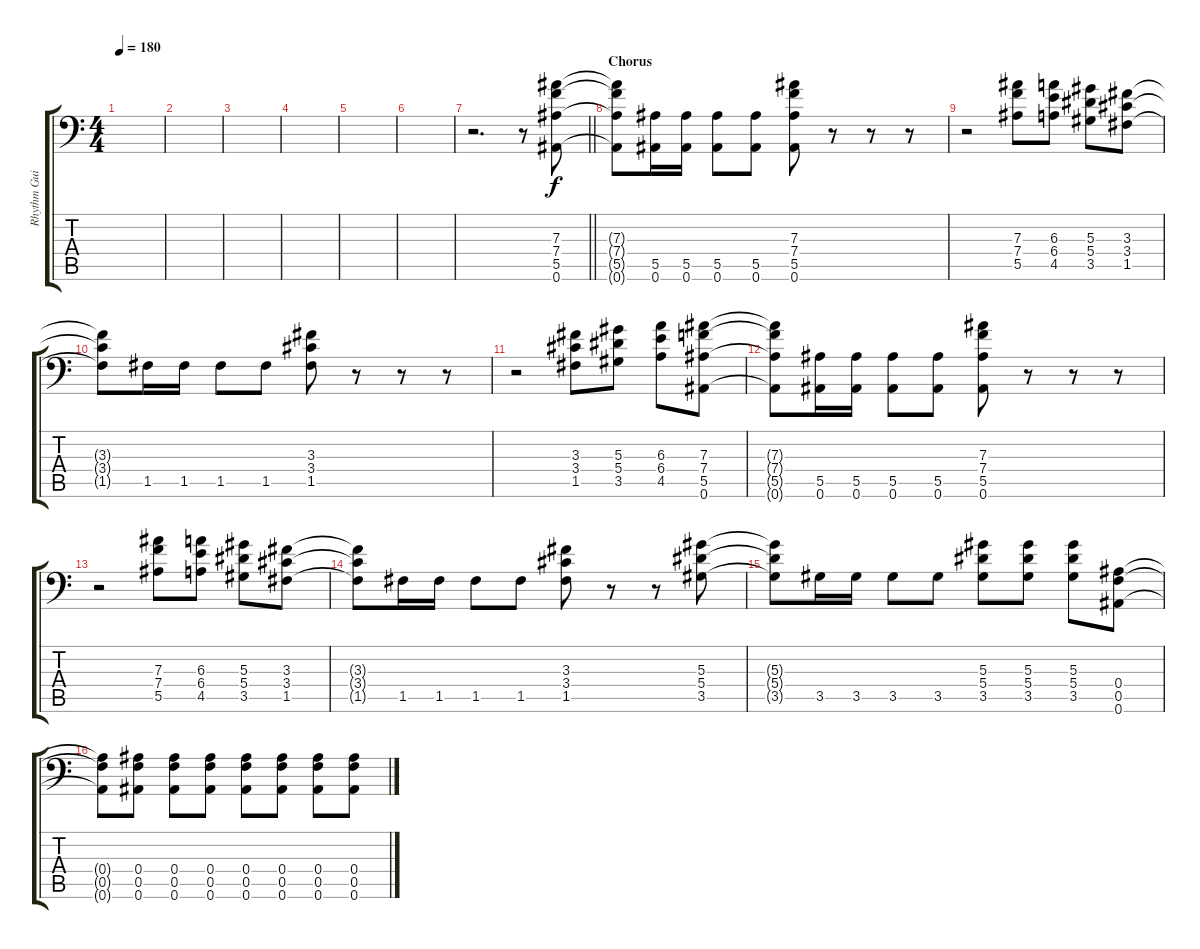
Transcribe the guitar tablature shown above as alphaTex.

\track ("Rhythm Guitar 1" "Rhythm Gui") {instrument distortionguitar}
\staff {score tabs}
\tuning (C4 G3 Eb3 Bb2 F2 Bb1) {hide}
\ts (4 4)
\tempo 180
\clef f4
\ks c
|
|
|
|
|
|
\barLineRight lightlight
r.2{d} r.8 (7.3 7.4 5.5 0.6).8 |
\section ("" "Chorus")
(7.3{t} 7.4{t} 5.5{t} 0.6{t}).8 (5.5 0.6).16 (5.5 0.6).16 (5.5 0.6).8 (5.5 0.6).8 (7.3 7.4 5.5 0.6).8 r.8 r.8 r.8 |
r.2 (7.3 7.4 5.5).8 (6.3 6.4 4.5).8 (5.3 5.4 3.5).8 (3.3 3.4 1.5).8 |
(3.3{t} 3.4{t} 1.5{t}).8 1.5.16 1.5.16 1.5.8 1.5.8 (3.3 3.4 1.5).8 r.8 r.8 r.8 |
r.2 (3.3 3.4 1.5).8 (5.3 5.4 3.5).8 (6.3 6.4 4.5).8 (7.3 7.4 5.5 0.6).8 |
(7.3{t} 7.4{t} 5.5{t} 0.6{t}).8 (5.5 0.6).16 (5.5 0.6).16 (5.5 0.6).8 (5.5 0.6).8 (7.3 7.4 5.5 0.6).8 r.8 r.8 r.8 |
r.2 (7.3 7.4 5.5).8 (6.3 6.4 4.5).8 (5.3 5.4 3.5).8 (3.3 3.4 1.5).8 |
(3.3{t} 3.4{t} 1.5{t}).8 1.5.16 1.5.16 1.5.8 1.5.8 (3.3 3.4 1.5).8 r.8 r.8 (5.3 5.4 3.5).8 |
(5.3{t} 5.4{t} 3.5{t}).8 3.5.16 3.5.16 3.5.8 3.5.8 (5.3 5.4 3.5).8 (5.3 5.4 3.5).8 (5.3 5.4 3.5).8 (0.4 0.5 0.6).8 |
(0.4{t} 0.5{t} 0.6{t}).8 (0.4 0.5 0.6).8 (0.4 0.5 0.6).8 (0.4 0.5 0.6).8 (0.4 0.5 0.6).8 (0.4 0.5 0.6).8 (0.4 0.5 0.6).8 (0.4 0.5 0.6).8
